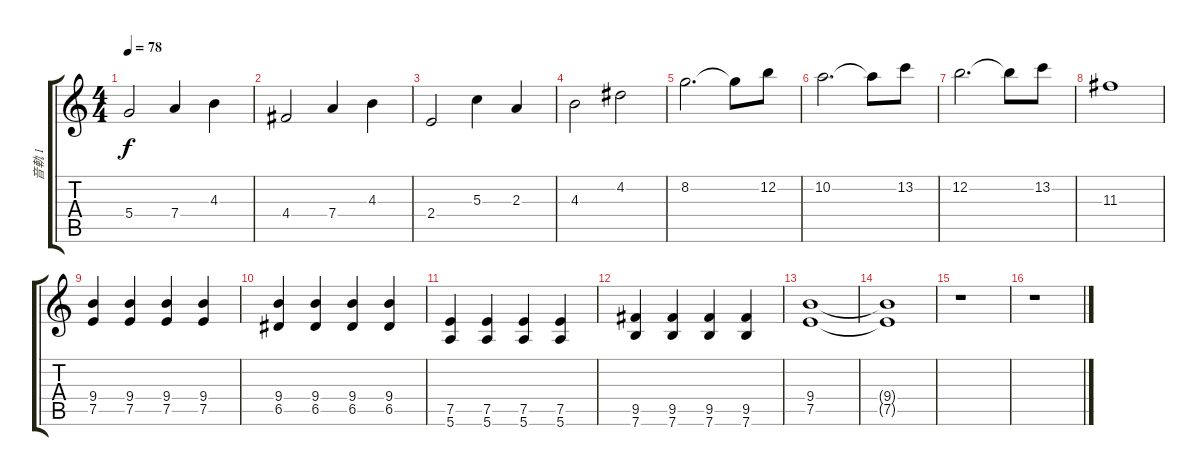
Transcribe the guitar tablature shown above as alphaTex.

\track ("音軌 1" "音軌 1") {instrument electricguitarjazz}
\staff {score tabs}
\tuning (E4 B3 G3 D3 A2 E2) {hide}
\ts (4 4)
\tempo 78
\clef g2
\ks c
5.4.2{dy f instrument electricguitarjazz} 7.4.4 4.3.4 |
4.4.2 7.4.4 4.3.4 |
2.4.2 5.3.4 2.3.4 |
4.3.2 4.2.2 |
8.2.2{d instrument overdrivenguitar} 8.2{t}.8 12.2.8 |
10.2.2{d} 10.2{t}.8 13.2.8 |
12.2.2{d} 12.2{t}.8 13.2.8 |
11.3.1 |
(9.4 7.5).4 (9.4 7.5).4 (9.4 7.5).4 (9.4 7.5).4 |
(9.4 6.5).4 (9.4 6.5).4 (9.4 6.5).4 (9.4 6.5).4 |
(7.5 5.6).4 (7.5 5.6).4 (7.5 5.6).4 (7.5 5.6).4 |
(9.5 7.6).4 (9.5 7.6).4 (9.5 7.6).4 (9.5 7.6).4 |
(9.4 7.5).1 |
(9.4{t} 7.5{t}).1 |
r.1 |
r.1
